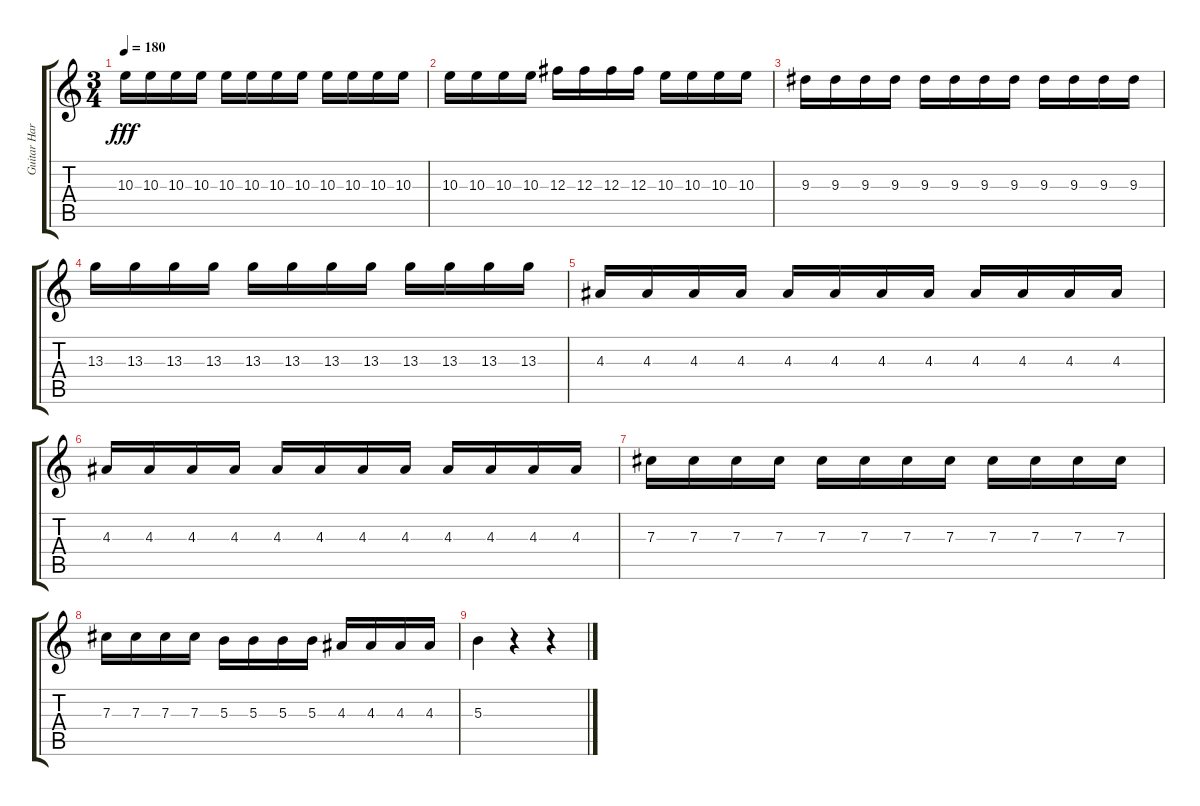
\track ("Guitar Harmonies" "Guitar Har") {instrument distortionguitar}
\staff {score tabs}
\tuning (Eb4 Bb3 Gb3 Db3 Ab2 Eb2) {hide}
\ts (3 4)
\tempo 180
\clef g2
\ks c
10.3.16{dy fff} 10.3.16 10.3.16 10.3.16 10.3.16 10.3.16 10.3.16 10.3.16 10.3.16 10.3.16 10.3.16 10.3.16 |
10.3.16 10.3.16 10.3.16 10.3.16 12.3.16 12.3.16 12.3.16 12.3.16 10.3.16 10.3.16 10.3.16 10.3.16 |
9.3.16 9.3.16 9.3.16 9.3.16 9.3.16 9.3.16 9.3.16 9.3.16 9.3.16 9.3.16 9.3.16 9.3.16 |
13.3.16 13.3.16 13.3.16 13.3.16 13.3.16 13.3.16 13.3.16 13.3.16 13.3.16 13.3.16 13.3.16 13.3.16 |
4.3.16 4.3.16 4.3.16 4.3.16 4.3.16 4.3.16 4.3.16 4.3.16 4.3.16 4.3.16 4.3.16 4.3.16 |
4.3.16 4.3.16 4.3.16 4.3.16 4.3.16 4.3.16 4.3.16 4.3.16 4.3.16 4.3.16 4.3.16 4.3.16 |
7.3.16 7.3.16 7.3.16 7.3.16 7.3.16 7.3.16 7.3.16 7.3.16 7.3.16 7.3.16 7.3.16 7.3.16 |
7.3.16 7.3.16 7.3.16 7.3.16 5.3.16 5.3.16 5.3.16 5.3.16 4.3.16 4.3.16 4.3.16 4.3.16 |
5.3.4 r.4 r.4
